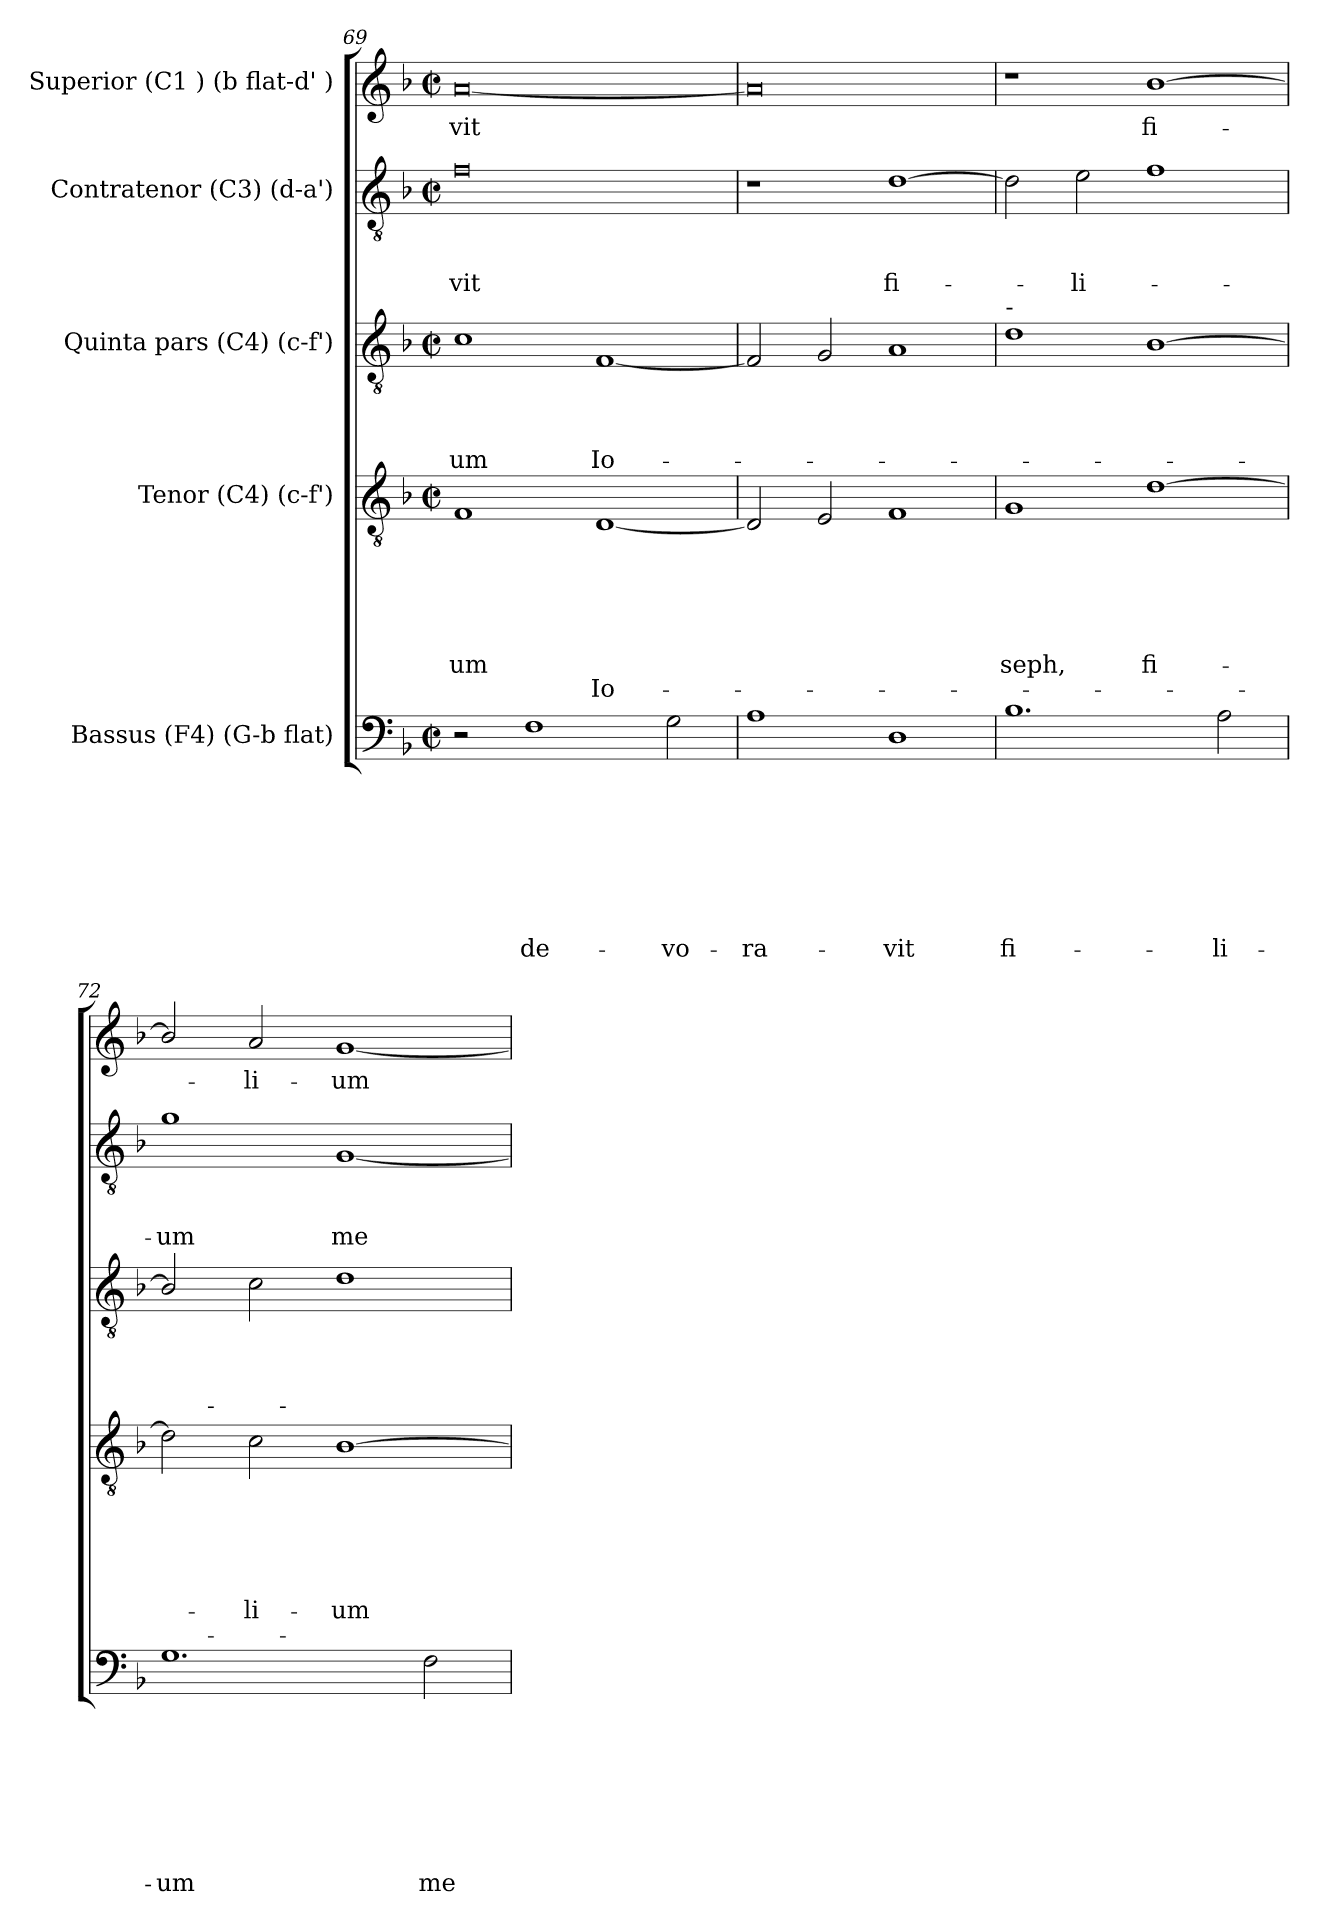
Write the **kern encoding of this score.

**kern	**text	**text	**text	**text	**text	**text	**text	**text	**kern	**text	**text	**text	**text	**text	**text	**text	**kern	**text	**text	**text	**text	**kern	**text	**text	**text	**kern	**text
*part5	*part5	*part5	*part5	*part5	*part5	*part5	*part5	*part5	*part4	*part4	*part4	*part4	*part4	*part4	*part4	*part4	*part3	*part3	*part3	*part3	*part3	*part2	*part2	*part2	*part2	*part1	*part1
*staff5	*staff5	*staff5	*staff5	*staff5	*staff5	*staff5	*staff5	*staff5	*staff4	*staff4	*staff4	*staff4	*staff4	*staff4	*staff4	*staff4	*staff3	*staff3	*staff3	*staff3	*staff3	*staff2	*staff2	*staff2	*staff2	*staff1	*staff1
*I"Bassus (F4) (G-b flat)	*	*	*	*	*	*	*	*	*I"Tenor (C4) (c-f')	*	*	*	*	*	*	*	*I"Quinta pars (C4) (c-f')	*	*	*	*	*I"Contratenor (C3) (d-a')	*	*	*	*I"Superior (C1 ) (b flat-d' )	*
*clefF4	*	*	*	*	*	*	*	*	*clefGv2	*	*	*	*	*	*	*	*clefGv2	*	*	*	*	*clefGv2	*	*	*	*clefG2	*
*k[b-]	*	*	*	*	*	*	*	*	*k[b-]	*	*	*	*	*	*	*	*k[b-]	*	*	*	*	*k[b-]	*	*	*	*k[b-]	*
*F:	*	*	*	*	*	*	*	*	*F:	*	*	*	*	*	*	*	*F:	*	*	*	*	*F:	*	*	*	*F:	*
*M2/2	*	*	*	*	*	*	*	*	*M2/2	*	*	*	*	*	*	*	*M2/2	*	*	*	*	*M2/2	*	*	*	*M2/2	*
*met(c|)	*	*	*	*	*	*	*	*	*met(c|)	*	*	*	*	*	*	*	*met(c|)	*	*	*	*	*met(c|)	*	*	*	*met(c|)	*
=69	=69	=69	=69	=69	=69	=69	=69	=69	=69	=69	=69	=69	=69	=69	=69	=69	=69	=69	=69	=69	=69	=69	=69	=69	=69	=69	=69
!	!	!	!	!	!	!	!	!	!	!	!	!	!	!	!LO:LY:b	!	!	!	!	!	!LO:LY:b	!	!	!	!LO:LY:b:rj	!	!LO:LY:b
2r	.	.	.	.	.	.	.	.	1F	.	.	.	.	.	-um	.	1c	.	.	.	-um	0f	.	.	-vit	[<0a	-vit
!	!	!	!	!	!	!	!	!LO:LY:b	!	!	!	!	!	!	!	!	!	!	!	!	!	!	!	!	!	!	!
1F	.	.	.	.	.	.	.	de-	.	.	.	.	.	.	.	.	.	.	.	.	.	.	.	.	.	.	.
!	!	!	!	!	!	!	!	!	!	!	!	!	!	!	!	!LO:LY:b	!	!	!	!	!LO:LY:b	!	!	!	!	!	!
.	.	.	.	.	.	.	.	.	[<1D	.	.	.	.	.	.	Io-	[<1F	.	.	.	Io-	.	.	.	.	.	.
!	!	!	!	!	!	!	!	!LO:LY:b	!	!	!	!	!	!	!	!	!	!	!	!	!	!	!	!	!	!	!
2G\	.	.	.	.	.	.	.	-vo-	.	.	.	.	.	.	.	.	.	.	.	.	.	.	.	.	.	.	.
=70	=70	=70	=70	=70	=70	=70	=70	=70	=70	=70	=70	=70	=70	=70	=70	=70	=70	=70	=70	=70	=70	=70	=70	=70	=70	=70	=70
!	!	!	!	!	!	!	!	!LO:LY:b	!	!	!	!	!	!	!	!	!	!	!	!	!	!	!	!	!	!	!
1A	.	.	.	.	.	.	.	-ra-	2D/]	.	.	.	.	.	.	.	2F/]	.	.	.	.	1r	.	.	.	0a]	.
.	.	.	.	.	.	.	.	.	2E/	.	.	.	.	.	.	.	2G/	.	.	.	.	.	.	.	.	.	.
!	!	!	!	!	!	!	!	!LO:LY:b	!	!	!	!	!	!	!	!	!	!	!	!	!	!	!	!	!LO:LY:b	!	!
1D	.	.	.	.	.	.	.	-vit	1F	.	.	.	.	.	.	.	1A	.	.	.	.	[<1d	.	.	fi-	.	.
!!LO:LB:g=z
=71	=71	=71	=71	=71	=71	=71	=71	=71	=71	=71	=71	=71	=71	=71	=71	=71	=71	=71	=71	=71	=71	=71	=71	=71	=71	=71	=71
!	!	!	!	!	!	!	!	!	!	!	!	!	!	!	!	!	!LO:TX:a:t=-	!	!	!	!	!	!	!	!	!	!
!	!	!	!	!	!	!	!	!LO:LY:b	!	!	!	!	!	!	!LO:LY:b	!	!	!	!	!	!	!	!	!	!	!	!
1.B-	.	.	.	.	.	.	.	fi-	1G	.	.	.	.	.	seph,	.	1d	.	.	.	.	2d\]	.	.	.	1r	.
!	!	!	!	!	!	!	!	!	!	!	!	!	!	!	!	!	!	!	!	!	!	!	!	!	!LO:LY:b	!	!
.	.	.	.	.	.	.	.	.	.	.	.	.	.	.	.	.	.	.	.	.	.	2e\	.	.	-li-	.	.
!	!	!	!	!	!	!	!	!	!	!	!	!	!	!	!LO:LY:b	!	!	!	!	!	!	!	!	!	!	!	!LO:LY:b
.	.	.	.	.	.	.	.	.	[>1d	.	.	.	.	.	fi-	.	[<1B-	.	.	.	.	1f	.	.	.	[<1b-	fi-
!	!	!	!	!	!	!	!	!LO:LY:b	!	!	!	!	!	!	!	!	!	!	!	!	!	!	!	!	!	!	!
2A\	.	.	.	.	.	.	.	-li-	.	.	.	.	.	.	.	.	.	.	.	.	.	.	.	.	.	.	.
=72	=72	=72	=72	=72	=72	=72	=72	=72	=72	=72	=72	=72	=72	=72	=72	=72	=72	=72	=72	=72	=72	=72	=72	=72	=72	=72	=72
!	!	!	!	!	!	!	!	!LO:LY:b	!	!	!	!	!	!	!	!	!	!	!	!	!	!	!	!	!LO:LY:b	!	!
1.G	.	.	.	.	.	.	.	-um	2d\]	.	.	.	.	.	.	.	2B-/]	.	.	.	.	1g	.	.	-um	2b-/]	.
!	!	!	!	!	!	!	!	!	!	!	!	!	!	!	!LO:LY:b	!	!	!	!	!	!	!	!	!	!	!	!LO:LY:b
.	.	.	.	.	.	.	.	.	2c\	.	.	.	.	.	-li-	.	2c\	.	.	.	.	.	.	.	.	2a/	-li-
!	!	!	!	!	!	!	!	!	!	!	!	!	!	!	!LO:LY:b	!	!	!	!	!	!	!	!	!	!LO:LY:b	!	!LO:LY:b
.	.	.	.	.	.	.	.	.	[<1B-	.	.	.	.	.	-um	.	1d	.	.	.	.	[<1G	.	.	me-	[<1g	-um
!	!	!	!	!	!	!	!	!LO:LY:b	!	!	!	!	!	!	!	!	!	!	!	!	!	!	!	!	!	!	!
2F\	.	.	.	.	.	.	.	me-	.	.	.	.	.	.	.	.	.	.	.	.	.	.	.	.	.	.	.
=	=	=	=	=	=	=	=	=	=	=	=	=	=	=	=	=	=	=	=	=	=	=	=	=	=	=	=
*-	*-	*-	*-	*-	*-	*-	*-	*-	*-	*-	*-	*-	*-	*-	*-	*-	*-	*-	*-	*-	*-	*-	*-	*-	*-	*-	*-
